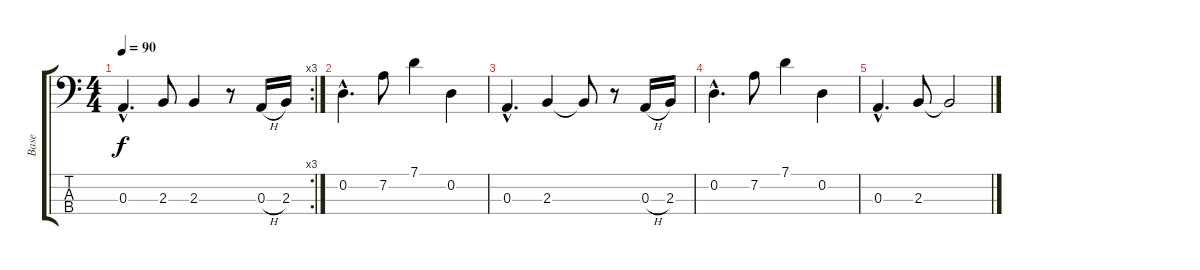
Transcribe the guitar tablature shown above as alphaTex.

\track ("Base" "Base") {instrument electricbassfinger}
\staff {score tabs}
\tuning (G2 D2 A1 E1) {hide}
\rc 3
\ts (4 4)
\tempo 90
\clef f4
\ks c
0.3{hac}.4{d dy f} 2.3.8 2.3.4 r.8 0.3{h}.16 2.3.16 |
0.2{hac}.4{d} 7.2.8 7.1.4 0.2.4 |
0.3{hac}.4{d} 2.3.4 2.3{t}.8 r.8 0.3{h}.16 2.3.16 |
0.2{hac}.4{d} 7.2.8 7.1.4 0.2.4 |
0.3{hac}.4{d} 2.3.8 2.3{t}.2
